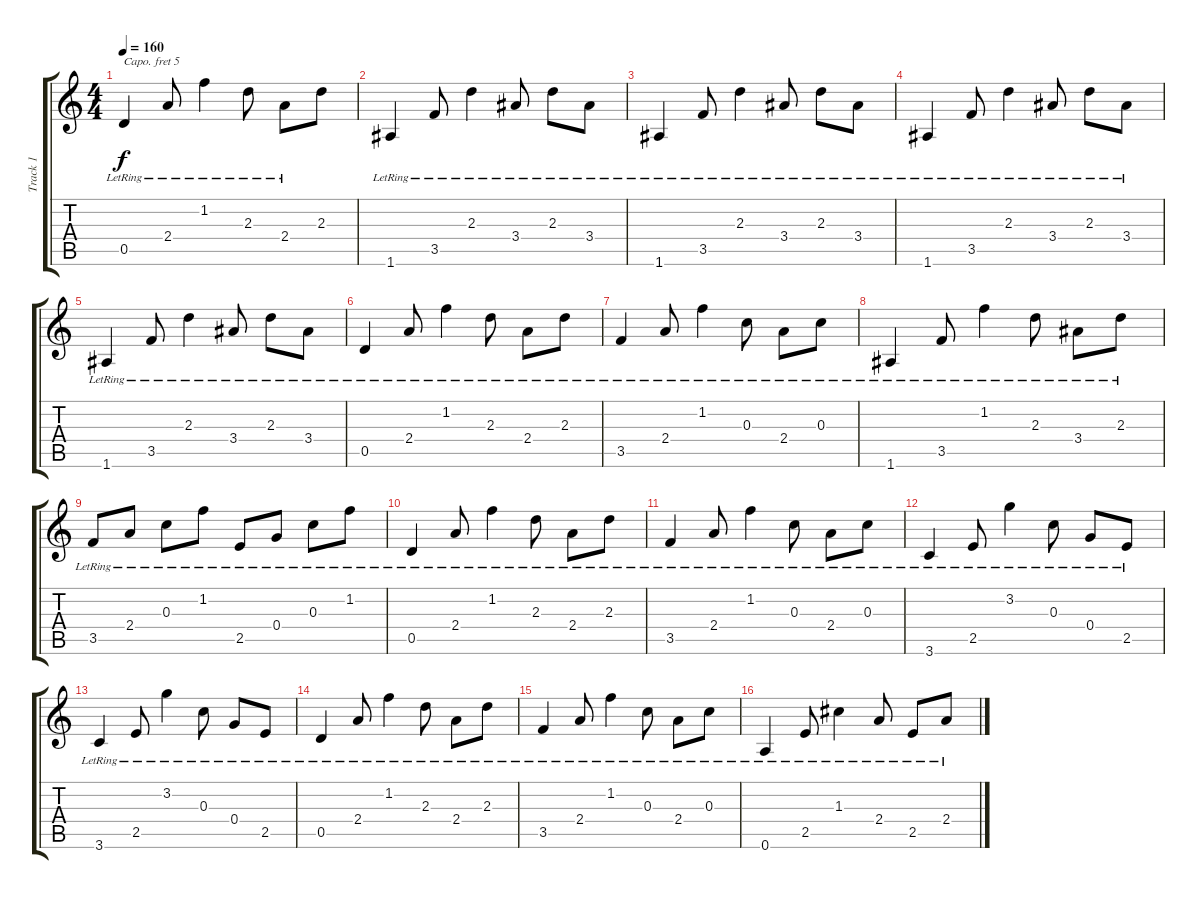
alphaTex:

\track ("Track 1" "Track 1") {instrument acousticguitarsteel}
\staff {score tabs}
\capo 5
\tuning (E4 B3 G3 D3 A2 E2) {hide}
\ts (4 4)
\tempo 160
\clef g2
\ks c
0.5{lr}.4{dy f} 2.4{lr}.8 1.2{lr}.4 2.3{lr}.8 2.4{lr}.8 2.3.8 |
1.6{lr}.4 3.5{lr}.8 2.3{lr}.4 3.4{lr}.8 2.3{lr}.8 3.4{lr}.8 |
1.6{lr}.4 3.5{lr}.8 2.3{lr}.4 3.4{lr}.8 2.3{lr}.8 3.4{lr}.8 |
1.6{lr}.4 3.5{lr}.8 2.3{lr}.4 3.4{lr}.8 2.3{lr}.8 3.4{lr}.8 |
1.6{lr}.4 3.5{lr}.8 2.3{lr}.4 3.4{lr}.8 2.3{lr}.8 3.4{lr}.8 |
0.5{lr}.4 2.4{lr}.8 1.2{lr}.4 2.3{lr}.8 2.4{lr}.8 2.3{lr}.8 |
3.5{lr}.4 2.4{lr}.8 1.2{lr}.4 0.3{lr}.8 2.4{lr}.8 0.3{lr}.8 |
1.6{lr}.4 3.5{lr}.8 1.2{lr}.4 2.3{lr}.8 3.4{lr}.8 2.3{lr}.8 |
3.5{lr}.8 2.4{lr}.8 0.3{lr}.8 1.2{lr}.8 2.5{lr}.8 0.4{lr}.8 0.3{lr}.8 1.2{lr}.8 |
0.5{lr}.4 2.4{lr}.8 1.2{lr}.4 2.3{lr}.8 2.4{lr}.8 2.3{lr}.8 |
3.5{lr}.4 2.4{lr}.8 1.2{lr}.4 0.3{lr}.8 2.4{lr}.8 0.3{lr}.8 |
3.6{lr}.4 2.5{lr}.8 3.2{lr}.4 0.3{lr}.8 0.4{lr}.8 2.5{lr}.8 |
3.6{lr}.4 2.5{lr}.8 3.2{lr}.4 0.3{lr}.8 0.4{lr}.8 2.5{lr}.8 |
0.5{lr}.4 2.4{lr}.8 1.2{lr}.4 2.3{lr}.8 2.4{lr}.8 2.3{lr}.8 |
3.5{lr}.4 2.4{lr}.8 1.2{lr}.4 0.3{lr}.8 2.4{lr}.8 0.3{lr}.8 |
0.6{lr}.4 2.5{lr}.8 1.3{lr}.4 2.4{lr}.8 2.5{lr}.8 2.4{lr}.8
